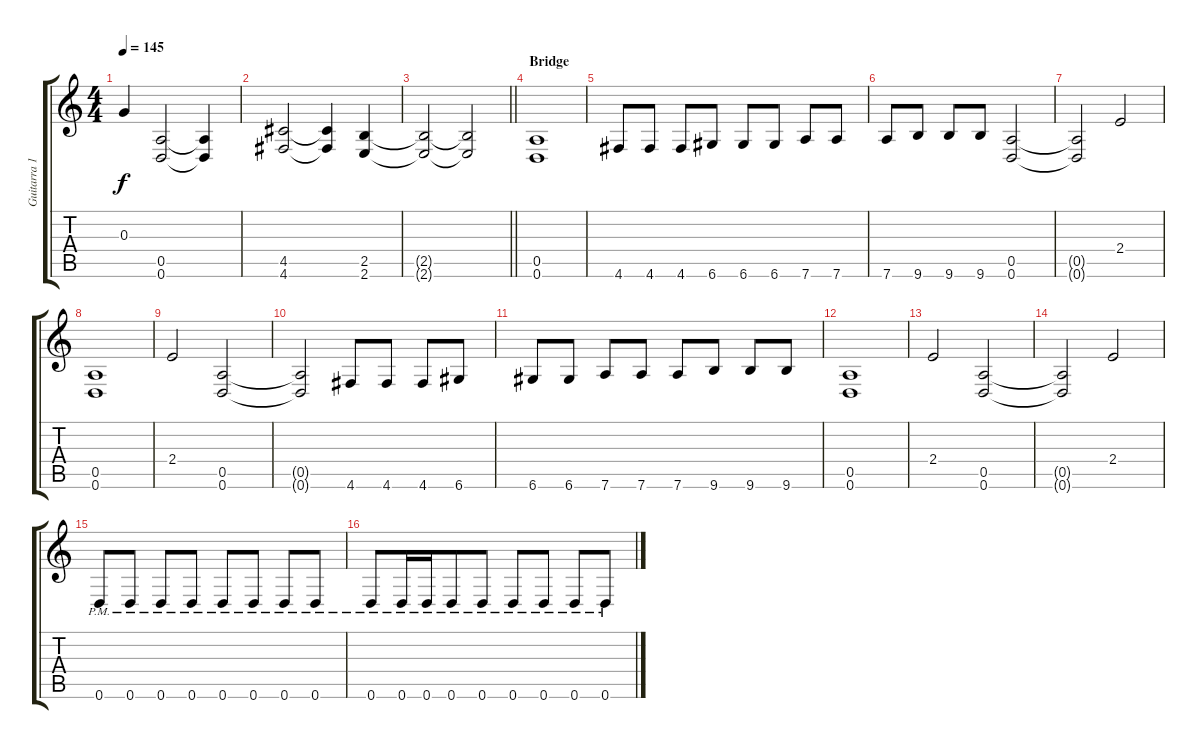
\track ("Guitarra 1" "Guitarra 1") {instrument distortionguitar}
\staff {score tabs}
\tuning (E4 B3 G3 D3 A2 D2) {hide}
\ts (4 4)
\tempo 145
\clef g2
\ks c
0.3.4{dy f} (0.5 0.6).2 (0.5{t} 0.6{t}).4 |
(4.5 4.6).2 (4.5{t} 4.6{t}).4 (2.5 2.6).4 |
\barLineRight lightlight
(2.5{t} 2.6{t}).2 (2.5{t} 2.6{t}).2 |
\section ("" "Bridge")
(0.5 0.6).1 |
4.6.8 4.6.8 4.6.8 6.6.8 6.6.8 6.6.8 7.6.8 7.6.8 |
7.6.8 9.6.8 9.6.8 9.6.8 (0.5 0.6).2 |
(0.5{t} 0.6{t}).2 2.4.2 |
(0.5 0.6).1 |
2.4.2 (0.5 0.6).2 |
(0.5{t} 0.6{t}).2 4.6.8 4.6.8 4.6.8 6.6.8 |
6.6.8 6.6.8 7.6.8 7.6.8 7.6.8 9.6.8 9.6.8 9.6.8 |
(0.5 0.6).1 |
2.4.2 (0.5 0.6).2 |
(0.5{t} 0.6{t}).2 2.4.2 |
0.6{pm}.8 0.6{pm}.8 0.6{pm}.8 0.6{pm}.8 0.6{pm}.8 0.6{pm}.8 0.6{pm}.8 0.6{pm}.8 |
0.6{pm}.8 0.6{pm}.16 0.6{pm}.16{beam merge} 0.6{pm}.8 0.6{pm}.8{beam split} 0.6{pm}.8 0.6{pm}.8 0.6{pm}.8 0.6{pm}.8
